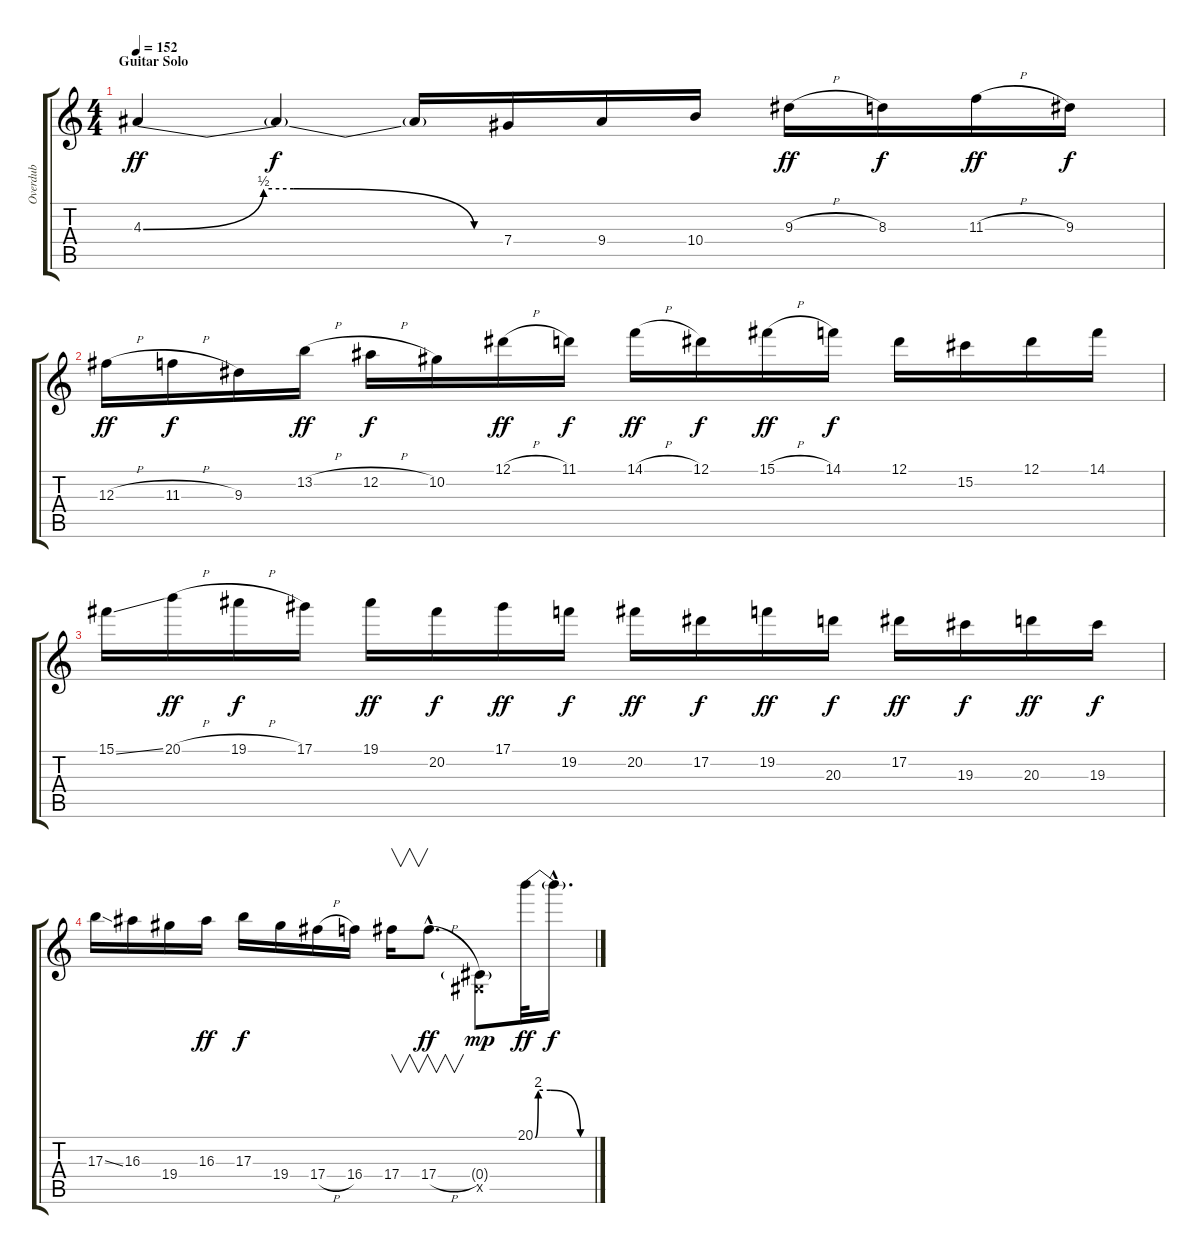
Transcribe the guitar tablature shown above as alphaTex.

\track ("Overdub" "Overdub") {instrument fretlessbass}
\staff {score tabs}
\tuning (Eb4 Bb3 Gb3 Db3 Ab2 Eb2) {hide}
\ts (4 4)
\section ("" "Guitar Solo")
\tempo 152
\clef g2
\ks c
4.3{be (custom 0 0 20 2 25 2 55 0 60 0)}.4{dy ff} 4.3{t}.4{dy f} 4.3{t}.16 7.4.16 9.4.16 10.4.16 9.3{h}.16{dy ff} 8.3.16{dy f} 11.3{h}.16{dy ff} 9.3.16{dy f} |
12.3{h}.16{dy ff} 11.3{h}.16{dy f} 9.3.16 13.2{h}.16{dy ff} 12.2{h}.16{dy f} 10.2.16 12.1{h}.16{dy ff} 11.1.16{dy f} 14.1{h}.16{dy ff} 12.1.16{dy f} 15.1{h}.16{dy ff} 14.1.16{dy f} 12.1.16 15.2.16 12.1.16 14.1.16 |
15.1{ss}.16 20.1{h}.16{dy ff} 19.1{h}.16{dy f} 17.1.16 19.1.16{dy ff} 20.2.16{dy f} 17.1.16{dy ff} 19.2.16{dy f} 20.2.16{dy ff} 17.2.16{dy f} 19.2.16{dy ff} 20.3.16{dy f} 17.2.16{dy ff} 19.3.16{dy f} 20.3.16{dy ff} 19.3.16{dy f} |
17.3{ss}.16 16.3.16 19.4.16 16.3.16{dy ff} 17.3.16{dy f} 19.4.16 17.4{h}.16 16.4.16 17.4.16{v} 17.4{h hac}.8{v d dy ff} (0.4{g} 0.5{x}).8{dy mp} 20.1{be (custom 0 0 3 8 15 8 45 0 60 0)}.32{dy ff} 20.1{hac t}.16{d dy f}
